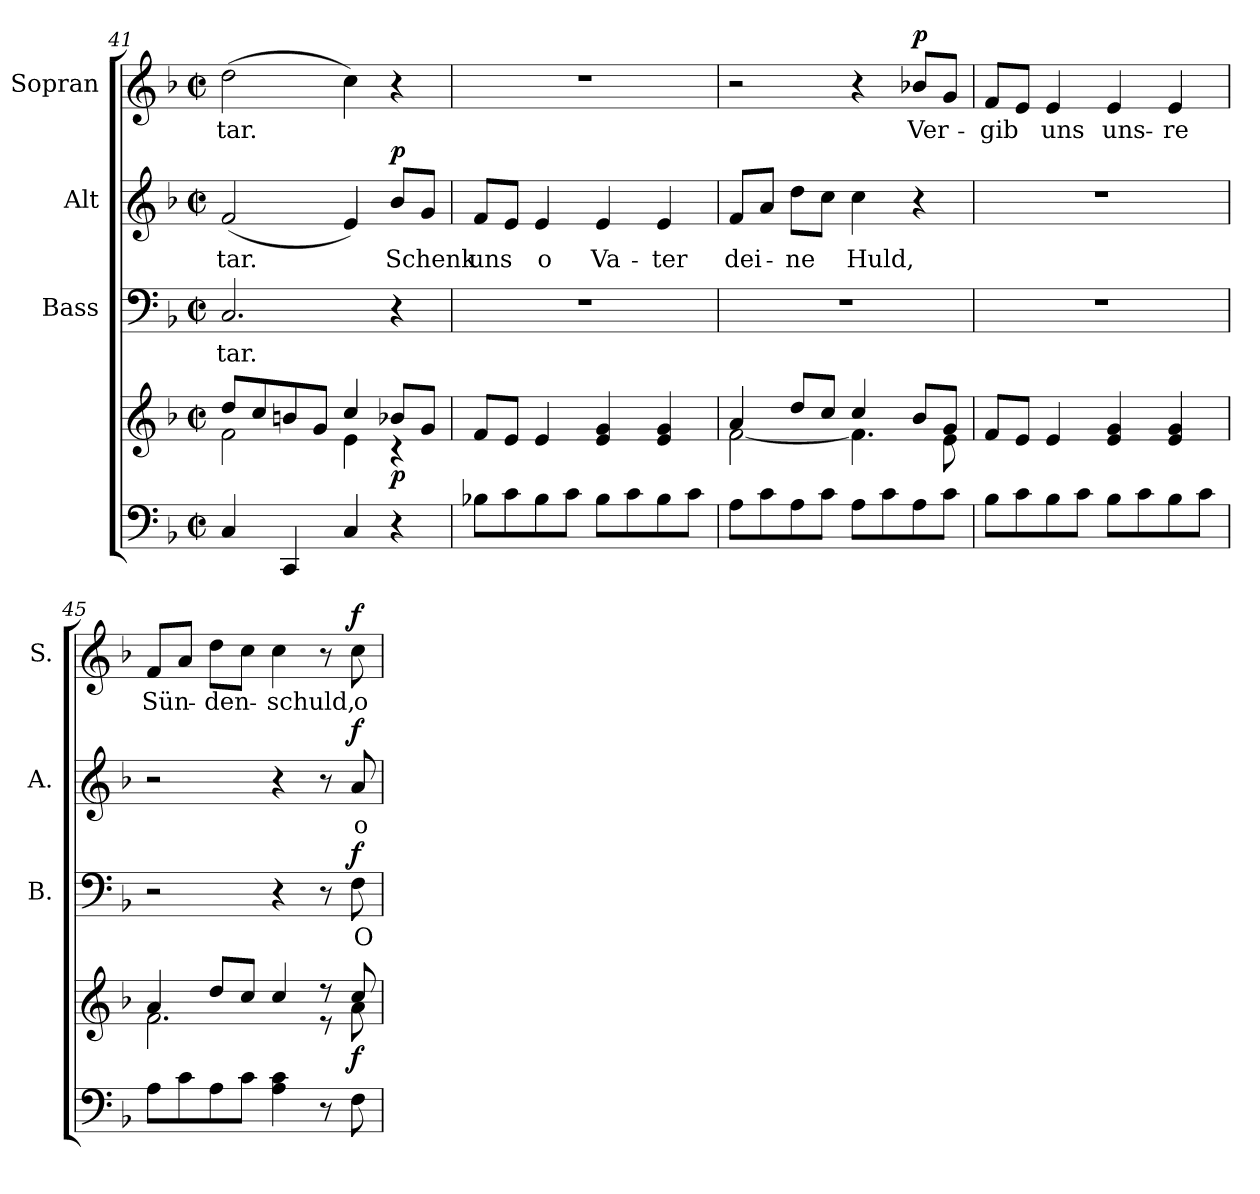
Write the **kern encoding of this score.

**kern	**kern	**dynam	**kern	**text	**dynam	**kern	**text	**dynam	**kern	**text	**dynam
*part4	*part4	*part4	*part3	*part3	*part3	*part2	*part2	*part2	*part1	*part1	*part1
*staff5	*staff4	*staff4/5	*staff3	*staff3	*staff3	*staff2	*staff2	*staff2	*staff1	*staff1	*staff1
*	*	*	*I"Bass	*	*	*I"Alt	*	*	*I"Sopran	*	*
*	*	*	*I'B.	*	*	*I'A.	*	*	*I'S.	*	*
*clefF4	*clefG2	*	*clefF4	*	*	*clefG2	*	*	*clefG2	*	*
*k[b-]	*k[b-]	*	*k[b-]	*	*	*k[b-]	*	*	*k[b-]	*	*
*F:	*F:	*	*F:	*	*	*F:	*	*	*F:	*	*
*M2/2	*M2/2	*	*M2/2	*	*	*M2/2	*	*	*M2/2	*	*
*met(c|)	*met(c|)	*	*met(c|)	*	*	*met(c|)	*	*	*met(c|)	*	*
=41	=41	=41	=41	=41	=41	=41	=41	=41	=41	=41	=41
*	*^	*	*	*	*	*	*	*	*	*	*
!	!	!	!	!	!LO:LY:b	!	!	!LO:LY:b	!	!	!LO:LY:b	!
4C/	8dd/L	2f\	.	2.C/	-tar.	.	(<2f/	-tar.	.	(>2dd\	-tar.	.
.	8cc/	.	.	.	.	.	.	.	.	.	.	.
4CC/	8bn/	.	.	.	.	.	.	.	.	.	.	.
.	8g/J	.	.	.	.	.	.	.	.	.	.	.
4C/	4cc/	4e\	.	.	.	.	4e/)	.	.	4cc\)	.	.
!	!	!	!LO:DY:b	!	!	!	!	!LO:LY:b	!LO:DY:a	!	!	!
4r	8b-X/L	4rc	p	4r	.	.	8b-/L	Schenk	p	4r	.	.
.	8g/J	.	.	.	.	.	8g/J	.	.	.	.	.
*	*v	*v	*	*	*	*	*	*	*	*	*	*
=42	=42	=42	=42	=42	=42	=42	=42	=42	=42	=42	=42
!	!	!	!	!	!	!	!LO:LY:b	!	!	!	!
8B-X\L	8f/L	.	1r	.	.	8f/L	uns	.	1r	.	.
8c\	8e/J	.	.	.	.	8e/J	.	.	.	.	.
!	!	!	!	!	!	!	!LO:LY:b	!	!	!	!
8B-\	4e/	.	.	.	.	4e/	o	.	.	.	.
8c\J	.	.	.	.	.	.	.	.	.	.	.
!	!	!	!	!	!	!	!LO:LY:b	!	!	!	!
8B-\L	4e/ 4g/	.	.	.	.	4e/	Va-	.	.	.	.
8c\	.	.	.	.	.	.	.	.	.	.	.
!	!	!	!	!	!	!	!LO:LY:b	!	!	!	!
8B-\	4e/ 4g/	.	.	.	.	4e/	-ter	.	.	.	.
8c\J	.	.	.	.	.	.	.	.	.	.	.
!!LO:LB:g=z
=43	=43	=43	=43	=43	=43	=43	=43	=43	=43	=43	=43
*	*^	*	*	*	*	*	*	*	*	*	*
!	!	!	!	!	!	!	!	!LO:LY:b	!	!	!	!
8A\L	4a/	[<2f\	.	1r	.	.	8f/L	dei-	.	2r	.	.
8c\	.	.	.	.	.	.	8a/J	.	.	.	.	.
!	!	!	!	!	!	!	!	!LO:LY:b	!	!	!	!
8A\	8dd/L	.	.	.	.	.	8dd\L	-ne	.	.	.	.
8c\J	8cc/J	.	.	.	.	.	8cc\J	.	.	.	.	.
!	!	!	!	!	!	!	!	!LO:LY:b	!	!	!	!
8A\L	4cc/	4.f\]	.	.	.	.	4cc\	Huld,	.	4r	.	.
8c\	.	.	.	.	.	.	.	.	.	.	.	.
!	!	!	!	!	!	!	!	!	!	!	!LO:LY:b	!LO:DY:a
8A\	8b-/L	.	.	.	.	.	4r	.	.	8b-X/L	Ver-	p
8c\J	8g/J	8e\	.	.	.	.	.	.	.	8g/J	.	.
=44	=44	=44	=44	=44	=44	=44	=44	=44	=44	=44	=44	=44
!	!	!	!	!	!	!	!	!	!	!	!LO:LY:b	!
*	*v	*v	*	*	*	*	*	*	*	*	*	*
8B-\L	8f/L	.	1r	.	.	1r	.	.	8f/L	-gib	.
8c\	8e/J	.	.	.	.	.	.	.	8e/J	.	.
!	!	!	!	!	!	!	!	!	!	!LO:LY:b	!
8B-\	4e/	.	.	.	.	.	.	.	4e/	uns	.
8c\J	.	.	.	.	.	.	.	.	.	.	.
!	!	!	!	!	!	!	!	!	!	!LO:LY:b	!
8B-\L	4e/ 4g/	.	.	.	.	.	.	.	4e/	uns-	.
8c\	.	.	.	.	.	.	.	.	.	.	.
!	!	!	!	!	!	!	!	!	!	!LO:LY:b	!
8B-\	4e/ 4g/	.	.	.	.	.	.	.	4e/	-re	.
8c\J	.	.	.	.	.	.	.	.	.	.	.
=45	=45	=45	=45	=45	=45	=45	=45	=45	=45	=45	=45
*	*^	*	*	*	*	*	*	*	*	*	*
!	!	!	!	!	!	!	!	!	!	!	!LO:LY:b	!
8A\L	4a/	2.f\	.	2r	.	.	2r	.	.	8f/L	Sün-	.
8c\	.	.	.	.	.	.	.	.	.	8a/J	.	.
!	!	!	!	!	!	!	!	!	!	!	!LO:LY:b	!
8A\	8dd/L	.	.	.	.	.	.	.	.	8dd\L	-den-	.
8c\J	8cc/J	.	.	.	.	.	.	.	.	8cc\J	.	.
!	!	!	!	!	!	!	!	!	!	!	!LO:LY:b	!
4A\ 4c\	4cc/	.	.	4r	.	.	4r	.	.	4cc\	-schuld,	.
8r	8r	8r	.	8r	.	.	8r	.	.	8r	.	.
!	!	!	!LO:DY:b	!	!LO:LY:b	!LO:DY:a	!	!LO:LY:b	!LO:DY:a	!	!LO:LY:b	!LO:DY:a
8F\	8cc/	8a\	f	8F\	O	f	8a/	o	f	8cc\	o	f
*	*v	*v	*	*	*	*	*	*	*	*	*	*
=	=	=	=	=	=	=	=	=	=	=	=
*-	*-	*-	*-	*-	*-	*-	*-	*-	*-	*-	*-
